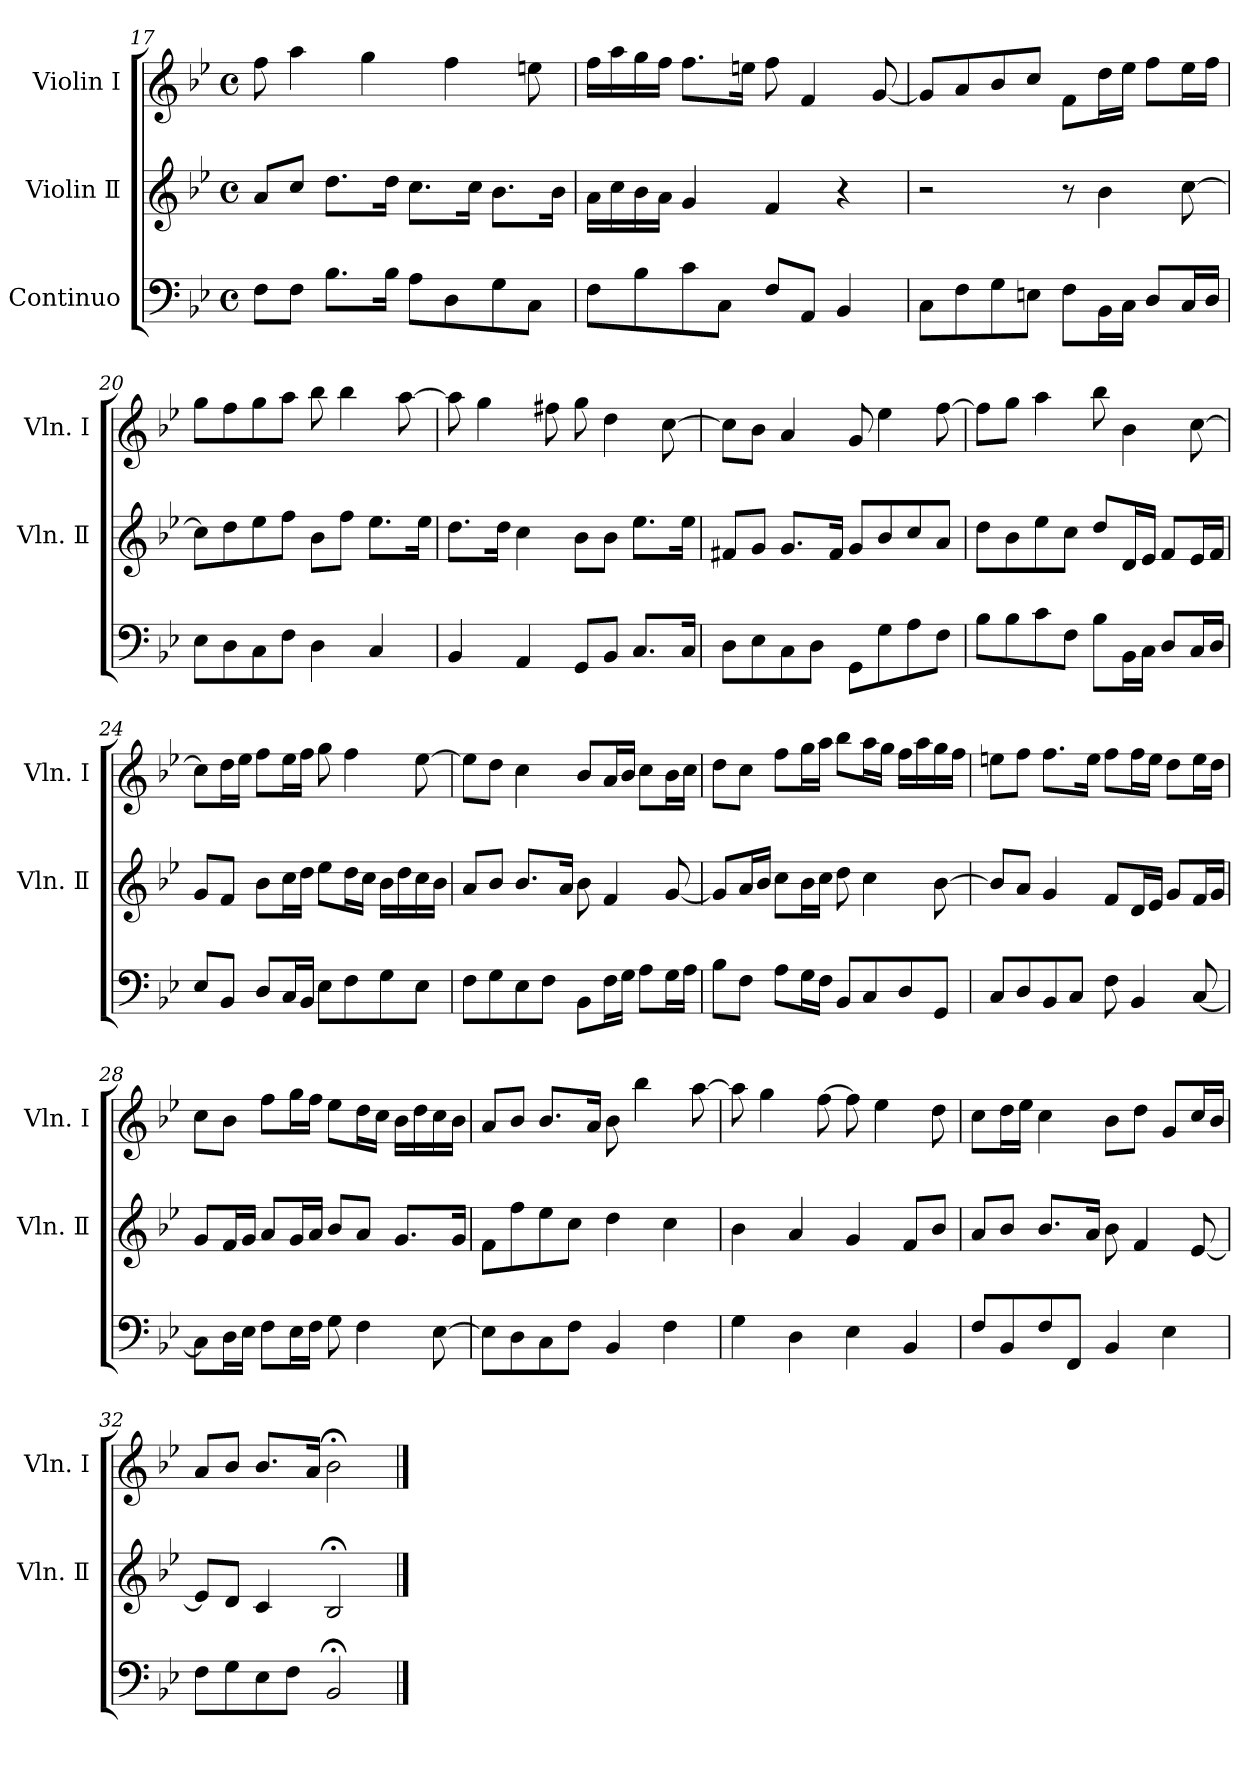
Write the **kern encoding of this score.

**kern	**kern	**kern
*part3	*part2	*part1
*staff3	*staff2	*staff1
*I"Continuo	*I"Violin Ⅱ	*I"Violin Ⅰ
*	*I'Vln. Ⅱ	*I'Vln. Ⅰ
!!LO:PB:g=z
*clefF4	*clefG2	*clefG2
*k[b-e-]	*k[b-e-]	*k[b-e-]
*M4/4	*M4/4	*M4/4
*met(c)	*met(c)	*met(c)
=17	=17	=17
8F\L	8a/L	8ff\
8F\J	8cc/J	4aa\
8.B-\L	8.dd\L	.
.	.	4gg\
16B-\Jk	16dd\Jk	.
8A\L	8.cc\L	.
8D\	.	4ff\
.	16cc\Jk	.
8G\	8.b-\L	.
8C\J	.	8een\
.	16b-\Jk	.
=18	=18	=18
8F\L	16a\LL	16ff\LL
.	16cc\	16aa\
8B-\	16b-\	16gg\
.	16a\JJ	16ff\JJ
8c\	4g/	8.ff\L
8C\J	.	.
.	.	16een\Jk
8F/L	4f/	8ff\
8AA/J	.	4f/
4BB-/	4r	.
.	.	[8g/
=19	=19	=19
8C\L	2r	8g/L]
8F\	.	8a/
8G\	.	8b-/
8En\J	.	8cc/J
8F\L	8r	8f\L
16BB-\L	4b-\	16dd\L
16C\JJ	.	16ee-\JJ
8D/L	.	8ff\L
16C/L	[8cc\	16ee-\L
16D/JJ	.	16ff\JJ
=20	=20	=20
8E-\L	8cc\L]	8gg\L
8D\	8dd\	8ff\
8C\	8ee-\	8gg\
8F\J	8ff\J	8aa\J
4D\	8b-\L	8bb-\
.	8ff\J	4bb-\
4C/	8.ee-\L	.
.	.	[8aa\
.	16ee-\Jk	.
!!LO:LB:g=z
=21	=21	=21
4BB-/	8.dd\L	8aa\]
.	.	4gg\
.	16dd\Jk	.
4AA/	4cc\	.
.	.	8ff#X\
8GG/L	8b-\L	8gg\
8BB-/J	8b-\J	4dd\
8.C/L	8.ee-\L	.
.	.	[8cc\
16C/Jk	16ee-\Jk	.
=22	=22	=22
8D\L	8f#X/L	8cc\L]
8E-\	8g/J	8b-\J
8C\	8.g/L	4a/
8D\J	.	.
.	16f#/Jk	.
8GG\L	8g/L	8g/
8G\	8b-/	4ee-\
8A\	8cc/	.
8F\J	8a/J	[8ff\
=23	=23	=23
8B-\L	8dd\L	8ff\L]
8B-\	8b-\	8gg\J
8c\	8ee-\	4aa\
8F\J	8cc\J	.
8B-\L	8dd/L	8bb-\
16BB-\L	16d/L	4b-\
16C\JJ	16e-/JJ	.
8D/L	8f/L	.
16C/L	16e-/L	[8cc\
16D/JJ	16f/JJ	.
=24	=24	=24
8E-/L	8g/L	8cc\L]
8BB-/J	8f/J	16dd\L
.	.	16ee-\JJ
8D/L	8b-\L	8ff\L
16C/L	16cc\L	16ee-\L
16BB-/JJ	16dd\JJ	16ff\JJ
8E-\L	8ee-\L	8gg\
8F\	16dd\L	4ff\
.	16cc\JJ	.
8G\	16b-\LL	.
.	16dd\	.
8E-\J	16cc\	[8ee-\
.	16b-\JJ	.
!!LO:PB:g=z
=25	=25	=25
8F\L	8a/L	8ee-\L]
8G\	8b-/J	8dd\J
8E-\	8.b-/L	4cc\
8F\J	.	.
.	16a/Jk	.
8BB-\L	8b-\	8b-/L
16F\L	4f/	16a/L
16G\JJ	.	16b-/JJ
8A\L	.	8cc\L
16G\L	[8g/	16b-\L
16A\JJ	.	16cc\JJ
=26	=26	=26
8B-\L	8g/L]	8dd\L
8F\J	16a/L	8cc\J
.	16b-/JJ	.
8A\L	8cc\L	8ff\L
16G\L	16b-\L	16gg\L
16F\JJ	16cc\JJ	16aa\JJ
8BB-/L	8dd\	8bb-\L
8C/	4cc\	16aa\L
.	.	16gg\JJ
8D/	.	16ff\LL
.	.	16aa\
8GG/J	[8b-\	16gg\
.	.	16ff\JJ
=27	=27	=27
8C/L	8b-/L]	8een\L
8D/	8a/J	8ff\J
8BB-/	4g/	8.ff\L
8C/J	.	.
.	.	16ee\Jk
8F\	8f/L	8ff\L
4BB-/	16d/L	16ff\L
.	16e-/JJ	16ee\JJ
.	8g/L	8dd\L
[8C/	16f/L	16ee\L
.	16g/JJ	16dd\JJ
=28	=28	=28
8C\L]	8g/L	8cc\L
16D\L	16f/L	8b-\J
16E-\JJ	16g/JJ	.
8F\L	8a/L	8ff\L
16E-\L	16g/L	16gg\L
16F\JJ	16a/JJ	16ff\JJ
8G\	8b-/L	8ee-\L
4F\	8a/J	16dd\L
.	.	16cc\JJ
.	8.g/L	16b-\LL
.	.	16dd\
[8E-\	.	16cc\
.	16g/Jk	16b-\JJ
!!LO:LB:g=z
=29	=29	=29
8E-\L]	8f\L	8a/L
8D\	8ff\	8b-/J
8C\	8ee-\	8.b-/L
8F\J	8cc\J	.
.	.	16a/Jk
4BB-/	4dd\	8b-\
.	.	4bb-\
4F\	4cc\	.
.	.	[8aa\
=30	=30	=30
4G\	4b-\	8aa\]
.	.	4gg\
4D\	4a/	.
.	.	[8ff\
4E-\	4g/	8ff\]
.	.	4ee-\
4BB-/	8f/L	.
.	8b-/J	8dd\
=31	=31	=31
8F/L	8a/L	8cc\L
8BB-/	8b-/J	16dd\L
.	.	16ee-\JJ
8F/	8.b-/L	4cc\
8FF/J	.	.
.	16a/Jk	.
4BB-/	8b-\	8b-\L
.	4f/	8dd\J
4E-\	.	8g/L
.	[8e-/	16cc/L
.	.	16b-/JJ
=32	=32	=32
8F\L	8e-/L]	8a/L
8G\	8d/J	8b-/J
8E-\	4c/	8.b-/L
8F\J	.	.
.	.	16a/Jk
2BB-;</	2B-;</	2b-;<\
==	==	==
*-	*-	*-
